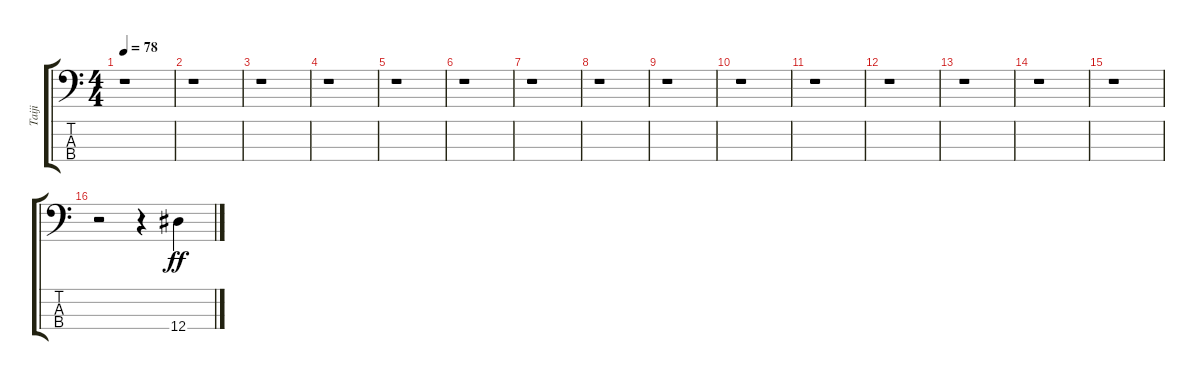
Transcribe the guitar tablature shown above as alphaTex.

\track ("Taiji" "Taiji") {instrument electricbassfinger}
\staff {score tabs}
\tuning (Gb2 Db2 Ab1 Eb1) {hide}
\ts (4 4)
\tempo 78
\clef f4
\ks c
r.1{dy ff instrument electricbassfinger} |
r.1 |
r.1 |
r.1 |
r.1 |
r.1 |
r.1 |
r.1 |
r.1 |
r.1 |
r.1 |
r.1 |
r.1 |
r.1 |
r.1 |
r.2 r.4 12.4.4
